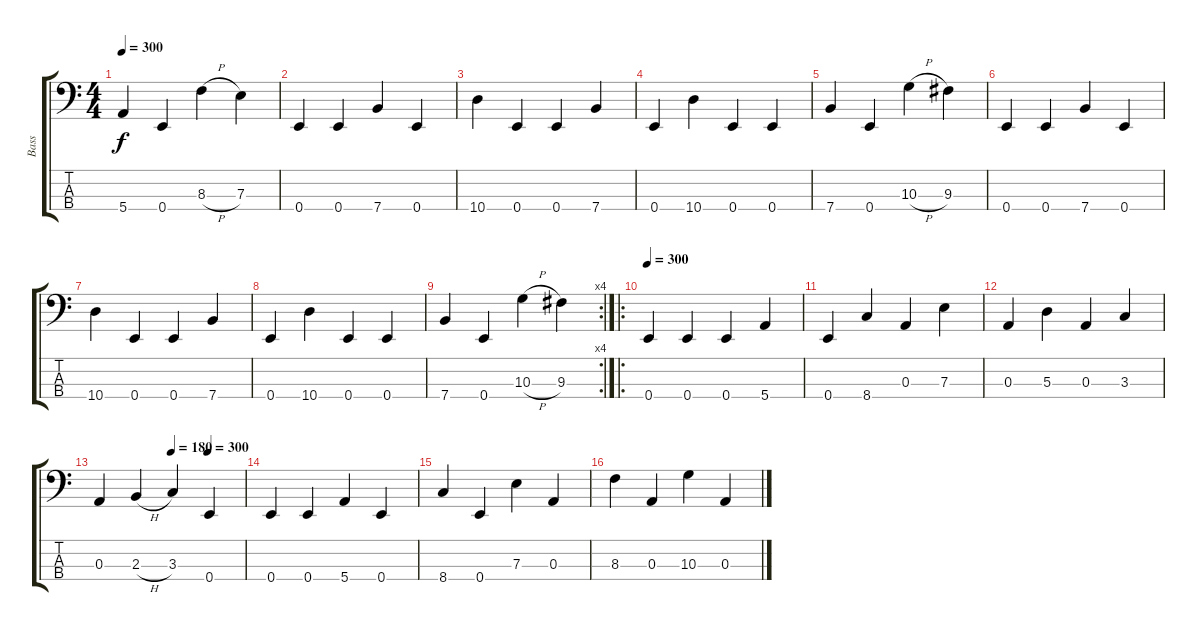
\track ("Bass" "Bass") {instrument electricbassfinger}
\staff {score tabs}
\tuning (G2 D2 A1 E1) {hide}
\ts (4 4)
\tempo 300
\clef f4
\ks c
5.4.4{dy f} 0.4.4 8.3{h}.4 7.3.4 |
0.4.4 0.4.4 7.4.4 0.4.4 |
10.4.4 0.4.4 0.4.4 7.4.4 |
0.4.4 10.4.4 0.4.4 0.4.4 |
7.4.4 0.4.4 10.3{h}.4 9.3.4 |
0.4.4 0.4.4 7.4.4 0.4.4 |
10.4.4 0.4.4 0.4.4 7.4.4 |
0.4.4 10.4.4 0.4.4 0.4.4 |
\rc 4
7.4.4 0.4.4 10.3{h}.4 9.3.4 |
\ro
\tempo 300
0.4.4 0.4.4 0.4.4 5.4.4 |
0.4.4 8.4.4 0.3.4 7.3.4 |
0.3.4 5.3.4 0.3.4 3.3.4 |
\tempo (180 0.5)
\tempo (300 0.75)
0.3.4 2.3{h}.4 3.3.4 0.4.4 |
0.4.4 0.4.4 5.4.4 0.4.4 |
8.4.4 0.4.4 7.3.4 0.3.4 |
8.3.4 0.3.4 10.3.4 0.3.4
